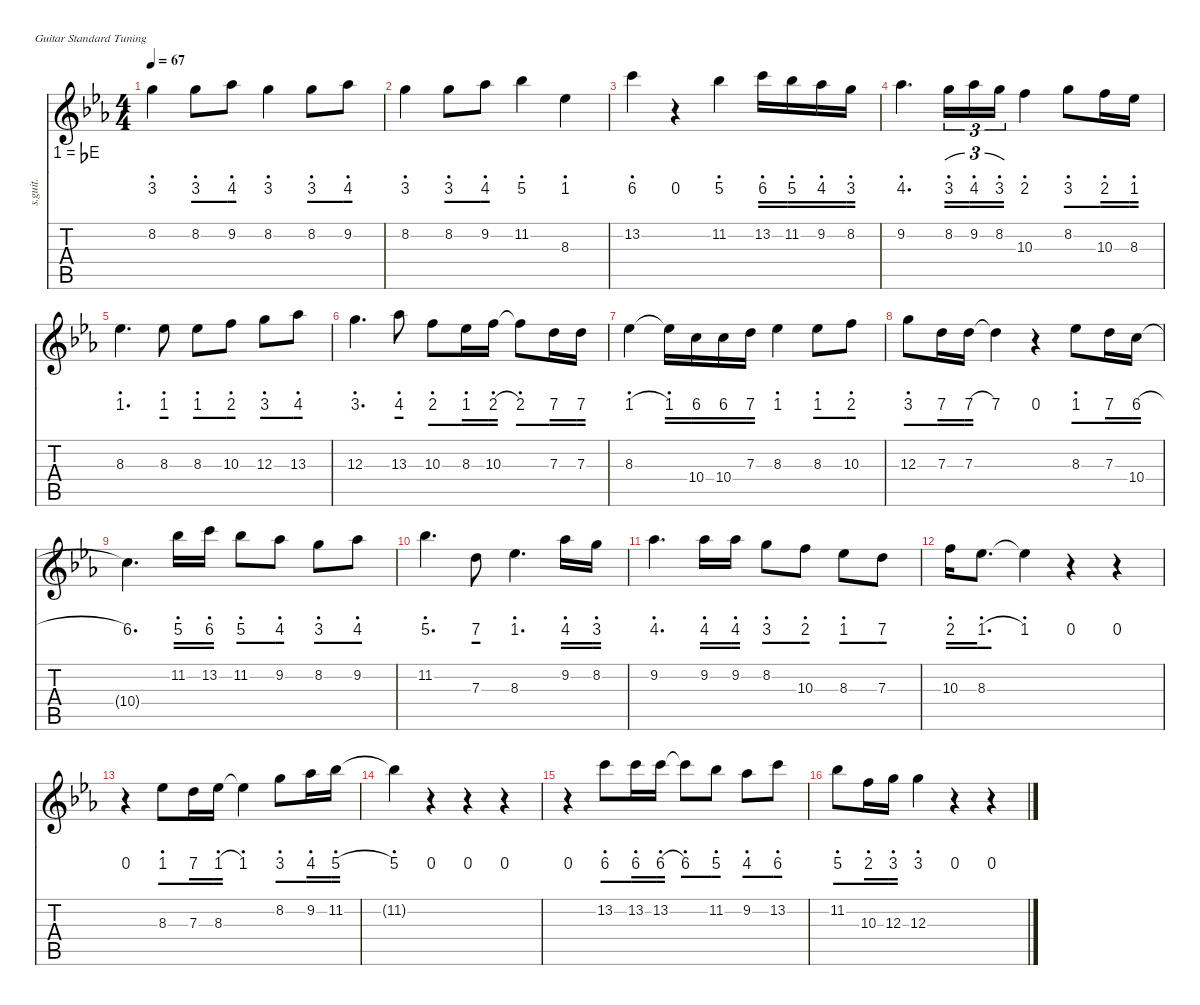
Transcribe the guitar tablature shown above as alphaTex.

\defaultSystemsLayout 4
\hideDynamics
\bracketExtendMode nobrackets
\track ("Steel Guitar" "s.guit.") {multiBarRest instrument acousticguitarsteel}
\staff {score tabs numbered}
\tuning (E4 B3 G3 D3 A2 E2)
\ts (4 4)
\tempo 67
\clef g2
\ks eb
8.2{acc forcenatural}.4{dy mf instrument acousticguitarsteel beam Down} 8.2{acc forcenatural}.8{beam Down} 9.2{acc b}.8{beam Down} 8.2{acc forcenatural}.4{beam Down} 8.2{acc forcenatural}.8{beam Down} 9.2{acc b}.8{beam Down} |
8.2{acc forcenatural}.4{beam Down} 8.2{acc forcenatural}.8{beam Down} 9.2{acc b}.8{beam Down} 11.2{acc b}.4{beam Down} 8.3{acc b}.4{beam Down} |
13.2{acc forcenatural}.4{beam Down} r.4{beam Down} 11.2{acc b}.4{beam Down} 13.2{acc forcenatural}.16{beam Down} 11.2{acc b}.16{beam Down} 9.2{acc b}.16{beam Down} 8.2{acc forcenatural}.16{beam Down} |
9.2{acc b}.4{d beam Down} 8.2{acc forcenatural}.16{tu (3 2) beam Down} 9.2{acc b}.16{tu (3 2) beam Down} 8.2{acc forcenatural}.16{tu (3 2) beam Down} 10.3{acc forcenatural}.4{beam Down} 8.2{acc forcenatural}.8{beam Down} 10.3{acc forcenatural}.16{beam Down} 8.3{acc b}.16{beam Down} |
8.3{acc b}.4{d beam Down} 8.3{acc b}.8{beam Down} 8.3{acc b}.8{beam Down} 10.3{acc forcenatural}.8{beam Down} 12.3{acc forcenatural}.8{beam Down} 13.3{acc b}.8{beam Down} |
12.3{acc forcenatural}.4{d beam Down} 13.3{acc b}.8{beam Down} 10.3{acc forcenatural}.8{beam Down} 8.3{acc b}.16{beam Down} 10.3{acc forcenatural}.16{beam Down} 10.3{t acc forcenatural}.8{beam Down} 7.3{acc forcenatural}.16{beam Down} 7.3{acc forcenatural}.16{beam Down} |
8.3{acc b}.4{beam Down} 8.3{t acc b}.16{beam Down} 10.4{acc forcenatural}.16{beam Down} 10.4{acc forcenatural}.16{beam Down} 7.3{acc forcenatural}.16{beam Down} 8.3{acc b}.4{beam Down} 8.3{acc b}.8{beam Down} 10.3{acc forcenatural}.8{beam Down} |
12.3{acc forcenatural}.8{beam Down} 7.3{acc forcenatural}.16{beam Down} 7.3{acc forcenatural}.16{beam Down} 7.3{t acc forcenatural}.4{beam Down} r.4{beam Down} 8.3{acc b}.8{beam Down} 7.3{acc forcenatural}.16{beam Down} 10.4{acc forcenatural}.16{beam Down} |
10.4{t acc forcenatural}.4{d beam Down} 11.2{acc b}.16{beam Down} 13.2{acc forcenatural}.16{beam Down} 11.2{acc b}.8{beam Down} 9.2{acc b}.8{beam Down} 8.2{acc forcenatural}.8{beam Down} 9.2{acc b}.8{beam Down} |
11.2{acc b}.4{d beam Down} 7.3{acc forcenatural}.8{beam Down} 8.3{acc b}.4{d beam Down} 9.2{acc b}.16{beam Down} 8.2{acc forcenatural}.16{beam Down} |
9.2{acc b}.4{d beam Down} 9.2{acc b}.16{beam Down} 9.2{acc b}.16{beam Down} 8.2{acc forcenatural}.8{beam Down} 10.3{acc forcenatural}.8{beam Down} 8.3{acc b}.8{beam Down} 7.3{acc forcenatural}.8{beam Down} |
10.3{acc forcenatural}.16{beam Down} 8.3{acc b}.8{d beam Down} 8.3{t acc b}.4{beam Down} r.4{beam Down} r.4{beam Down} |
r.4{beam Down} 8.3{acc b}.8{beam Down} 7.3{acc forcenatural}.16{beam Down} 8.3{acc b}.16{beam Down} 8.3{t acc b}.4{beam Down} 8.2{acc forcenatural}.8{beam Down} 9.2{acc b}.16{beam Down} 11.2{acc b}.16{beam Down} |
11.2{t acc b}.4{beam Down} r.4{beam Down} r.4{beam Down} r.4{beam Down} |
r.4{beam Down} 13.2{acc forcenatural}.8{beam Down} 13.2{acc forcenatural}.16{beam Down} 13.2{acc forcenatural}.16{beam Down} 13.2{t acc forcenatural}.8{beam Down} 11.2{acc b}.8{beam Down} 9.2{acc b}.8{beam Down} 13.2{acc forcenatural}.8{beam Down} |
11.2{acc b}.8{beam Down} 10.3{acc forcenatural}.16{beam Down} 12.3{acc forcenatural}.16{beam Down} 12.3{acc forcenatural}.4{beam Down} r.4{beam Down} r.4{beam Down}
